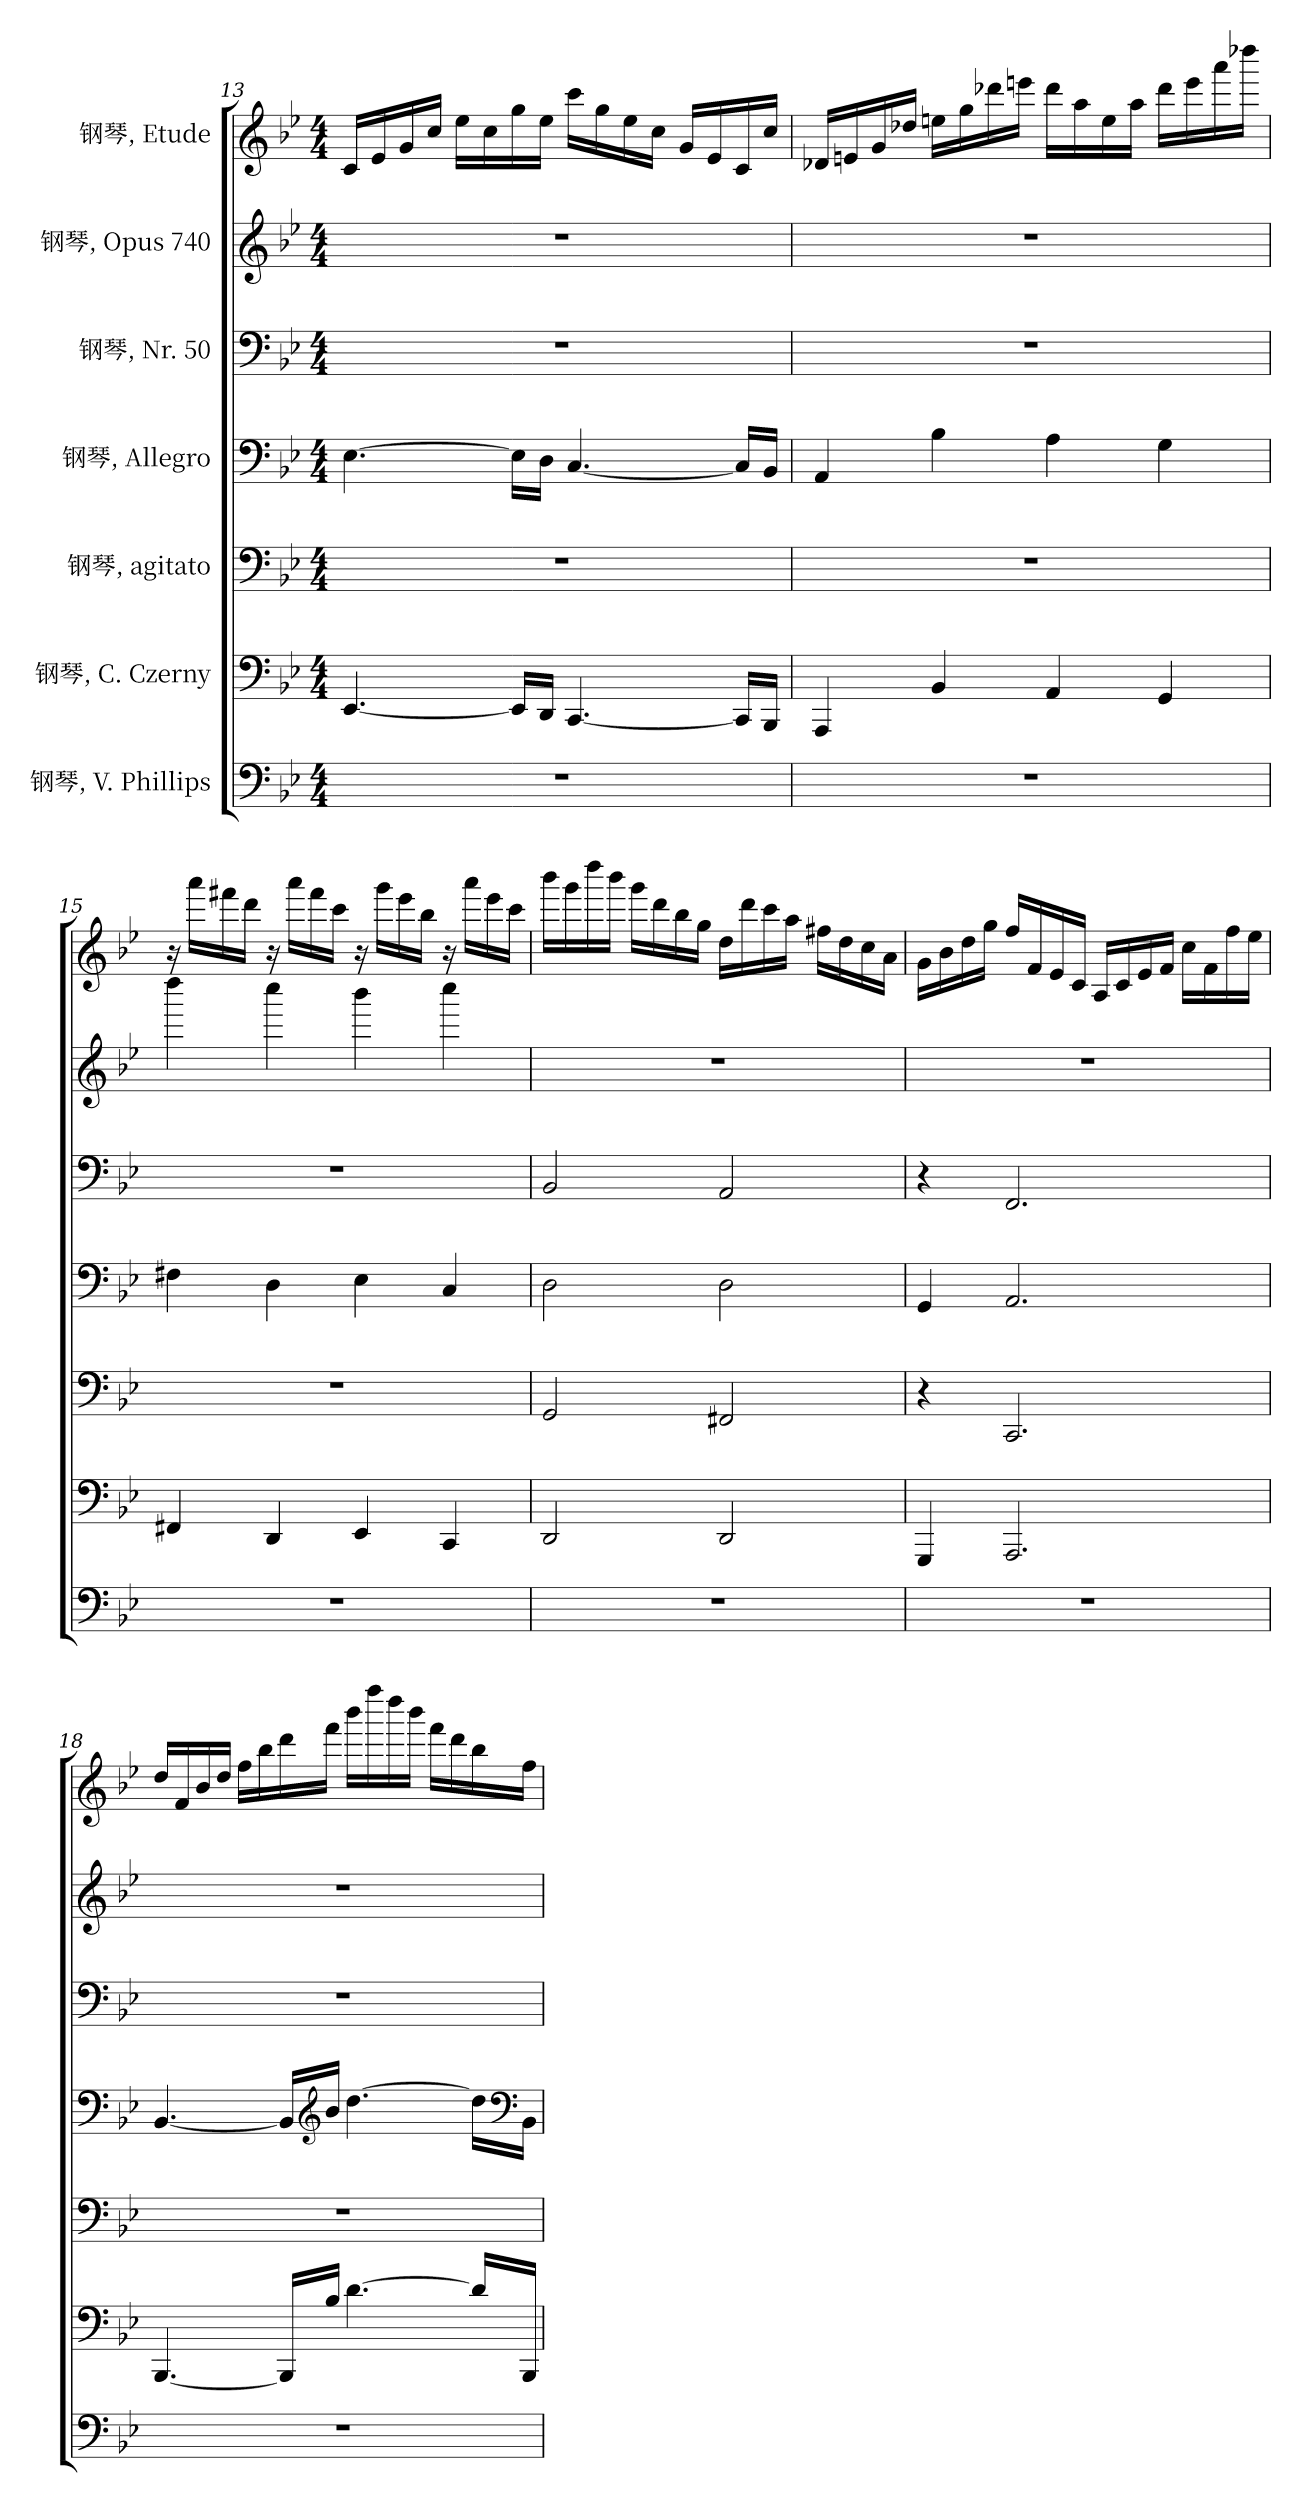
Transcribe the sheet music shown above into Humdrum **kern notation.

**kern	**kern	**kern	**kern	**kern	**kern	**kern
*part7	*part6	*part5	*part4	*part3	*part2	*part1
*staff7	*staff6	*staff5	*staff4	*staff3	*staff2	*staff1
*I"钢琴, V. Phillips	*I"钢琴, C. Czerny	*I"钢琴, agitato	*I"钢琴, Allegro	*I"钢琴, Nr. 50	*I"钢琴, Opus 740	*I"钢琴, Etude
*clefF4	*clefF4	*clefF4	*clefF4	*clefF4	*clefG2	*clefG2
*k[b-e-]	*k[b-e-]	*k[b-e-]	*k[b-e-]	*k[b-e-]	*k[b-e-]	*k[b-e-]
*M4/4	*M4/4	*M4/4	*M4/4	*M4/4	*M4/4	*M4/4
=13	=13	=13	=13	=13	=13	=13
1r	[4.EE-/	1r	[4.E-\	1r	1r	16c/LL
.	.	.	.	.	.	16e-/
.	.	.	.	.	.	16g/
.	.	.	.	.	.	16cc/JJ
.	.	.	.	.	.	16ee-\LL
.	.	.	.	.	.	16cc\
.	16EE-/LL]	.	16E-\LL]	.	.	16gg\
*	*	*	*	*	*	*MM168
.	16DD/JJ	.	16D\JJ	.	.	16ee-\JJ
.	[4.CC/	.	[4.C/	.	.	16ccc\LL
.	.	.	.	.	.	16gg\
.	.	.	.	.	.	16ee-\
.	.	.	.	.	.	16cc\JJ
.	.	.	.	.	.	16g/LL
.	.	.	.	.	.	16e-/
.	16CC/LL]	.	16C/LL]	.	.	16c/
.	16BBB-/JJ	.	16BB-/JJ	.	.	16cc/JJ
!!LO:PB:g=z
=14	=14	=14	=14	=14	=14	=14
*	*	*	*	*	*	*MM172
1r	4AAA/	1r	4AA/	1r	1r	16d-X/LL
.	.	.	.	.	.	16en/
.	.	.	.	.	.	16g/
.	.	.	.	.	.	16dd-X/JJ
.	4BB-/	.	4B-\	.	.	16een\LL
.	.	.	.	.	.	16gg\
.	.	.	.	.	.	16ddd-X\
.	.	.	.	.	.	16eeen\JJ
.	4AA/	.	4A\	.	.	16ddd-\LL
.	.	.	.	.	.	16aa\
.	.	.	.	.	.	16ee\
.	.	.	.	.	.	16aa\JJ
.	4GG/	.	4G\	.	.	16ddd-\LL
.	.	.	.	.	.	16eee\
.	.	.	.	.	.	16aaa\
.	.	.	.	.	.	16dddd-X\JJ
=15	=15	=15	=15	=15	=15	=15
*	*	*	*	*	*	*MM170
1r	4FF#X/	1r	4F#X\	1r	4dddd\	16r
.	.	.	.	.	.	16aaa\LL
.	.	.	.	.	.	16fff#X\
.	.	.	.	.	.	16ddd\JJ
*	*	*	*	*	*	*MM172
.	4DD/	.	4D\	.	4cccc\	16r
.	.	.	.	.	.	16aaa\LL
.	.	.	.	.	.	16fff#\
.	.	.	.	.	.	16ccc\JJ
.	4EE-/	.	4E-\	.	4bbb-\	16r
.	.	.	.	.	.	16ggg\LL
.	.	.	.	.	.	16eee-\
.	.	.	.	.	.	16bb-\JJ
.	4CC/	.	4C/	.	4cccc\	16r
.	.	.	.	.	.	16aaa\LL
.	.	.	.	.	.	16eee-\
.	.	.	.	.	.	16ccc\JJ
!!LO:PB:g=z
=16	=16	=16	=16	=16	=16	=16
1r	2DD/	2GG/	2D\	2BB-/	1r	16bbb-\LL
.	.	.	.	.	.	16ggg\
.	.	.	.	.	.	16dddd\
.	.	.	.	.	.	16bbb-\JJ
.	.	.	.	.	.	16ggg\LL
.	.	.	.	.	.	16ddd\
.	.	.	.	.	.	16bb-\
.	.	.	.	.	.	16gg\JJ
.	2DD/	2FF#X/	2D\	2AA/	.	16dd\LL
.	.	.	.	.	.	16ddd\
.	.	.	.	.	.	16ccc\
.	.	.	.	.	.	16aa\JJ
.	.	.	.	.	.	16ff#X\LL
.	.	.	.	.	.	16dd\
.	.	.	.	.	.	16cc\
.	.	.	.	.	.	16a\JJ
=17	=17	=17	=17	=17	=17	=17
1r	4GGG/	4r	4GG/	4r	1r	16g\LL
.	.	.	.	.	.	16b-\
.	.	.	.	.	.	16dd\
.	.	.	.	.	.	16gg\JJ
*	*	*	*	*	*	*MM170
.	2.AAA/	2.CC/	2.AA/	2.FF/	.	16ff/LL
.	.	.	.	.	.	16f/
.	.	.	.	.	.	16e-/
.	.	.	.	.	.	16c/JJ
.	.	.	.	.	.	16A/LL
.	.	.	.	.	.	16c/
.	.	.	.	.	.	16e-/
.	.	.	.	.	.	16f/JJ
.	.	.	.	.	.	16cc\LL
.	.	.	.	.	.	16f\
.	.	.	.	.	.	16ff\
.	.	.	.	.	.	16ee-\JJ
!!LO:PB:g=z
=18	=18	=18	=18	=18	=18	=18
*	*	*	*	*	*	*MM172
1r	[4.BBB-/	1r	[4.BB-/	1r	1r	16dd/LL
.	.	.	.	.	.	16f/
.	.	.	.	.	.	16b-/
.	.	.	.	.	.	16dd/JJ
.	.	.	.	.	.	16ff\LL
.	.	.	.	.	.	16bb-\
.	16BBB-/LL]	.	16BB-/LL]	.	.	16ddd\
*	*	*	*clefG2	*	*	*
.	16B-/JJ	.	16b-/JJ	.	.	16fff\JJ
.	[4.d\	.	[4.dd\	.	.	16bbb-\LL
.	.	.	.	.	.	16ffff\
.	.	.	.	.	.	16dddd\
.	.	.	.	.	.	16bbb-\JJ
.	.	.	.	.	.	16fff\LL
.	.	.	.	.	.	16ddd\
.	16d/LL]	.	16dd\LL]	.	.	16bb-\
*	*	*	*clefF4	*	*	*
.	16BBB-/JJ	.	16BB-\JJ	.	.	16ff\JJ
=	=	=	=	=	=	=
*-	*-	*-	*-	*-	*-	*-
